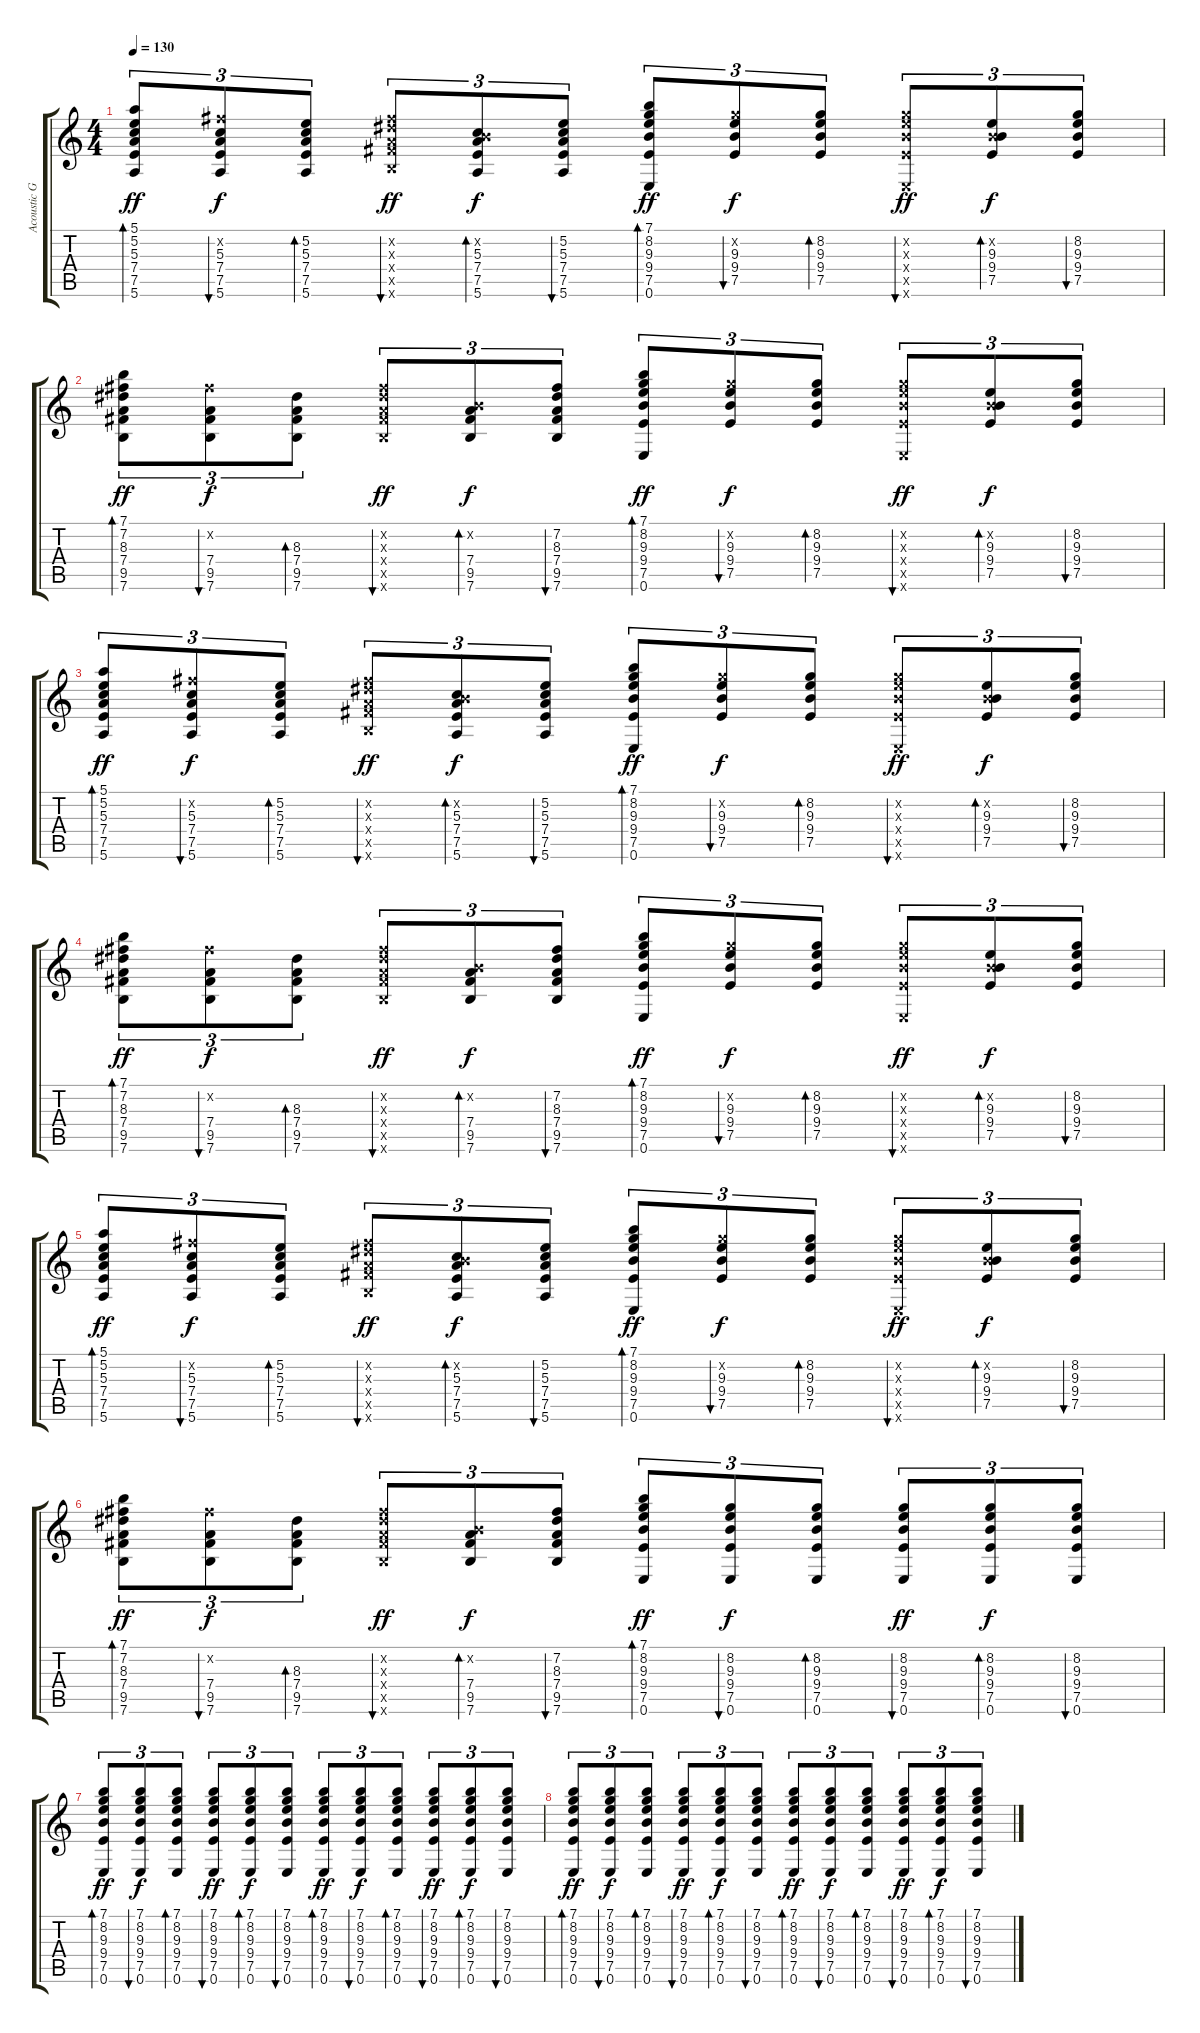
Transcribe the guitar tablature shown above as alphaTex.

\track ("Acoustic Guitar" "Acoustic G") {instrument acousticguitarsteel}
\staff {score tabs}
\tuning (E4 B3 G3 D3 A2 E2) {hide}
\ts (4 4)
\tempo 130
\clef g2
\ks c
(5.1 5.2 5.3 7.4 7.5 5.6).8{tu (3 2) bd 60 dy ff} (7.2{x} 5.3 7.4 7.5 5.6).8{tu (3 2) bu 60 dy f} (5.2 5.3 7.4 7.5 5.6).8{tu (3 2) bd 60} (7.2{x} 8.3{x} 7.4{x} 9.5{x} 7.6{x}).8{tu (3 2) bu 60 dy ff} (0.2{x} 5.3 7.4 7.5 5.6).8{tu (3 2) bd 60 dy f} (5.2 5.3 7.4 7.5 5.6).8{tu (3 2) bu 60} (7.1 8.2 9.3 9.4 7.5 0.6).8{tu (3 2) bd 60 dy ff} (8.2{x} 9.3 9.4 7.5).8{tu (3 2) bu 60 dy f} (8.2 9.3 9.4 7.5).8{tu (3 2) bd 60} (8.2{x} 9.3{x} 9.4{x} 7.5{x} 0.6{x}).8{tu (3 2) bu 60 dy ff} (0.2{x} 9.3 9.4 7.5).8{tu (3 2) bd 60 dy f} (8.2 9.3 9.4 7.5).8{tu (3 2) bu 60} |
(7.1 7.2 8.3 7.4 9.5 7.6).8{tu (3 2) bd 60 dy ff} (7.2{x} 7.4 9.5 7.6).8{tu (3 2) bu 60 dy f} (8.3 7.4 9.5 7.6).8{tu (3 2) bd 60} (7.2{x} 8.3{x} 7.4{x} 9.5{x} 7.6{x}).8{tu (3 2) bu 60 dy ff} (0.2{x} 7.4 9.5 7.6).8{tu (3 2) bd 60 dy f} (7.2 8.3 7.4 9.5 7.6).8{tu (3 2) bu 60} (7.1 8.2 9.3 9.4 7.5 0.6).8{tu (3 2) bd 60 dy ff} (8.2{x} 9.3 9.4 7.5).8{tu (3 2) bu 60 dy f} (8.2 9.3 9.4 7.5).8{tu (3 2) bd 60} (8.2{x} 9.3{x} 9.4{x} 7.5{x} 0.6{x}).8{tu (3 2) bu 60 dy ff} (0.2{x} 9.3 9.4 7.5).8{tu (3 2) bd 60 dy f} (8.2 9.3 9.4 7.5).8{tu (3 2) bu 60} |
(5.1 5.2 5.3 7.4 7.5 5.6).8{tu (3 2) bd 60 dy ff volume 14} (7.2{x} 5.3 7.4 7.5 5.6).8{tu (3 2) bu 60 dy f} (5.2 5.3 7.4 7.5 5.6).8{tu (3 2) bd 60} (7.2{x} 8.3{x} 7.4{x} 9.5{x} 7.6{x}).8{tu (3 2) bu 60 dy ff} (0.2{x} 5.3 7.4 7.5 5.6).8{tu (3 2) bd 60 dy f} (5.2 5.3 7.4 7.5 5.6).8{tu (3 2) bu 60} (7.1 8.2 9.3 9.4 7.5 0.6).8{tu (3 2) bd 60 dy ff} (8.2{x} 9.3 9.4 7.5).8{tu (3 2) bu 60 dy f} (8.2 9.3 9.4 7.5).8{tu (3 2) bd 60} (8.2{x} 9.3{x} 9.4{x} 7.5{x} 0.6{x}).8{tu (3 2) bu 60 dy ff} (0.2{x} 9.3 9.4 7.5).8{tu (3 2) bd 60 dy f} (8.2 9.3 9.4 7.5).8{tu (3 2) bu 60} |
(7.1 7.2 8.3 7.4 9.5 7.6).8{tu (3 2) bd 60 dy ff} (7.2{x} 7.4 9.5 7.6).8{tu (3 2) bu 60 dy f} (8.3 7.4 9.5 7.6).8{tu (3 2) bd 60} (7.2{x} 8.3{x} 7.4{x} 9.5{x} 7.6{x}).8{tu (3 2) bu 60 dy ff} (0.2{x} 7.4 9.5 7.6).8{tu (3 2) bd 60 dy f} (7.2 8.3 7.4 9.5 7.6).8{tu (3 2) bu 60} (7.1 8.2 9.3 9.4 7.5 0.6).8{tu (3 2) bd 60 dy ff} (8.2{x} 9.3 9.4 7.5).8{tu (3 2) bu 60 dy f} (8.2 9.3 9.4 7.5).8{tu (3 2) bd 60} (8.2{x} 9.3{x} 9.4{x} 7.5{x} 0.6{x}).8{tu (3 2) bu 60 dy ff} (0.2{x} 9.3 9.4 7.5).8{tu (3 2) bd 60 dy f} (8.2 9.3 9.4 7.5).8{tu (3 2) bu 60} |
(5.1 5.2 5.3 7.4 7.5 5.6).8{tu (3 2) bd 60 dy ff} (7.2{x} 5.3 7.4 7.5 5.6).8{tu (3 2) bu 60 dy f} (5.2 5.3 7.4 7.5 5.6).8{tu (3 2) bd 60} (7.2{x} 8.3{x} 7.4{x} 9.5{x} 7.6{x}).8{tu (3 2) bu 60 dy ff} (0.2{x} 5.3 7.4 7.5 5.6).8{tu (3 2) bd 60 dy f} (5.2 5.3 7.4 7.5 5.6).8{tu (3 2) bu 60} (7.1 8.2 9.3 9.4 7.5 0.6).8{tu (3 2) bd 60 dy ff} (8.2{x} 9.3 9.4 7.5).8{tu (3 2) bu 60 dy f} (8.2 9.3 9.4 7.5).8{tu (3 2) bd 60} (8.2{x} 9.3{x} 9.4{x} 7.5{x} 0.6{x}).8{tu (3 2) bu 60 dy ff} (0.2{x} 9.3 9.4 7.5).8{tu (3 2) bd 60 dy f} (8.2 9.3 9.4 7.5).8{tu (3 2) bu 60} |
(7.1 7.2 8.3 7.4 9.5 7.6).8{tu (3 2) bd 60 dy ff} (7.2{x} 7.4 9.5 7.6).8{tu (3 2) bu 60 dy f} (8.3 7.4 9.5 7.6).8{tu (3 2) bd 60} (7.2{x} 8.3{x} 7.4{x} 9.5{x} 7.6{x}).8{tu (3 2) bu 60 dy ff} (0.2{x} 7.4 9.5 7.6).8{tu (3 2) bd 60 dy f} (7.2 8.3 7.4 9.5 7.6).8{tu (3 2) bu 60} (7.1 8.2 9.3 9.4 7.5 0.6).8{tu (3 2) bd 60 dy ff volume 15} (8.2 9.3 9.4 7.5 0.6).8{tu (3 2) bu 60 dy f} (8.2 9.3 9.4 7.5 0.6).8{tu (3 2) bd 60} (8.2 9.3 9.4 7.5 0.6).8{tu (3 2) bu 60 dy ff} (8.2 9.3 9.4 7.5 0.6).8{tu (3 2) bd 60 dy f} (8.2 9.3 9.4 7.5 0.6).8{tu (3 2) bu 60} |
(7.1 8.2 9.3 9.4 7.5 0.6).8{tu (3 2) bd 60 dy ff} (7.1 8.2 9.3 9.4 7.5 0.6).8{tu (3 2) bu 60 dy f} (7.1 8.2 9.3 9.4 7.5 0.6).8{tu (3 2) bd 60} (7.1 8.2 9.3 9.4 7.5 0.6).8{tu (3 2) bu 60 dy ff} (7.1 8.2 9.3 9.4 7.5 0.6).8{tu (3 2) bd 60 dy f} (7.1 8.2 9.3 9.4 7.5 0.6).8{tu (3 2) bu 60} (7.1 8.2 9.3 9.4 7.5 0.6).8{tu (3 2) bd 60 dy ff} (7.1 8.2 9.3 9.4 7.5 0.6).8{tu (3 2) bu 60 dy f} (7.1 8.2 9.3 9.4 7.5 0.6).8{tu (3 2) bd 60} (7.1 8.2 9.3 9.4 7.5 0.6).8{tu (3 2) bu 60 dy ff} (7.1 8.2 9.3 9.4 7.5 0.6).8{tu (3 2) bd 60 dy f} (7.1 8.2 9.3 9.4 7.5 0.6).8{tu (3 2) bu 60} |
(7.1 8.2 9.3 9.4 7.5 0.6).8{tu (3 2) bd 60 dy ff} (7.1 8.2 9.3 9.4 7.5 0.6).8{tu (3 2) bu 60 dy f} (7.1 8.2 9.3 9.4 7.5 0.6).8{tu (3 2) bd 60} (7.1 8.2 9.3 9.4 7.5 0.6).8{tu (3 2) bu 60 dy ff} (7.1 8.2 9.3 9.4 7.5 0.6).8{tu (3 2) bd 60 dy f} (7.1 8.2 9.3 9.4 7.5 0.6).8{tu (3 2) bu 60} (7.1 8.2 9.3 9.4 7.5 0.6).8{tu (3 2) bd 60 dy ff volume 16} (7.1 8.2 9.3 9.4 7.5 0.6).8{tu (3 2) bu 60 dy f} (7.1 8.2 9.3 9.4 7.5 0.6).8{tu (3 2) bd 60} (7.1 8.2 9.3 9.4 7.5 0.6).8{tu (3 2) bu 60 dy ff} (7.1 8.2 9.3 9.4 7.5 0.6).8{tu (3 2) bd 60 dy f} (7.1 8.2 9.3 9.4 7.5 0.6).8{tu (3 2) bu 60}
